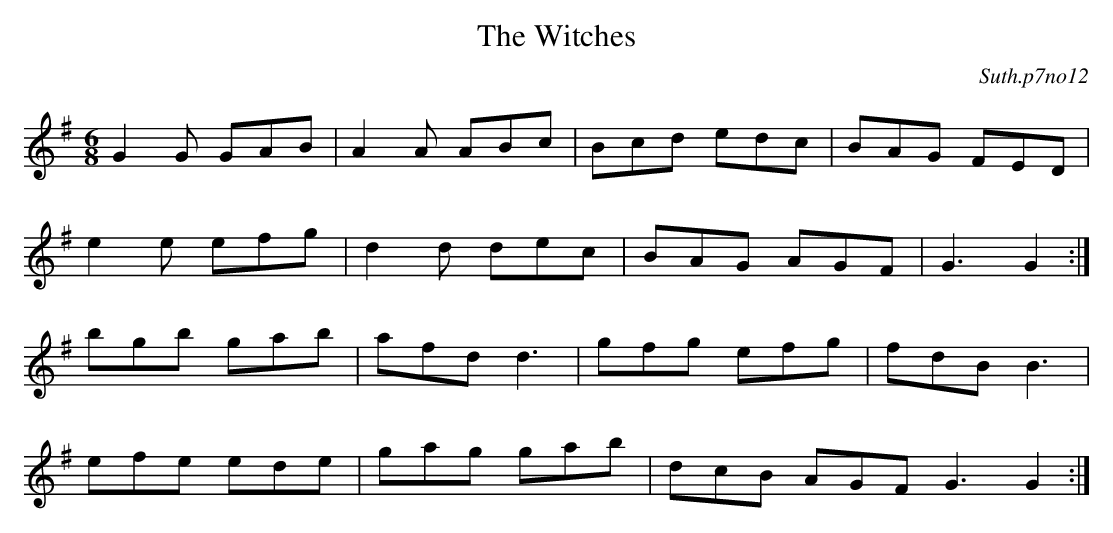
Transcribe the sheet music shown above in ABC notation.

X:1
T:The Witches
C:Suth.p7no12
M:6/8
L:1/8
K:G
G2G GAB|A2A ABc|Bcd edc|BAG FED|
e2e efg|d2d dec|BAG AGF|G3 G2:|
bgb gab|afd d3|gfg efg|fdB B3|
efe ede| gag gab|dcB AGF G3 G2:|
